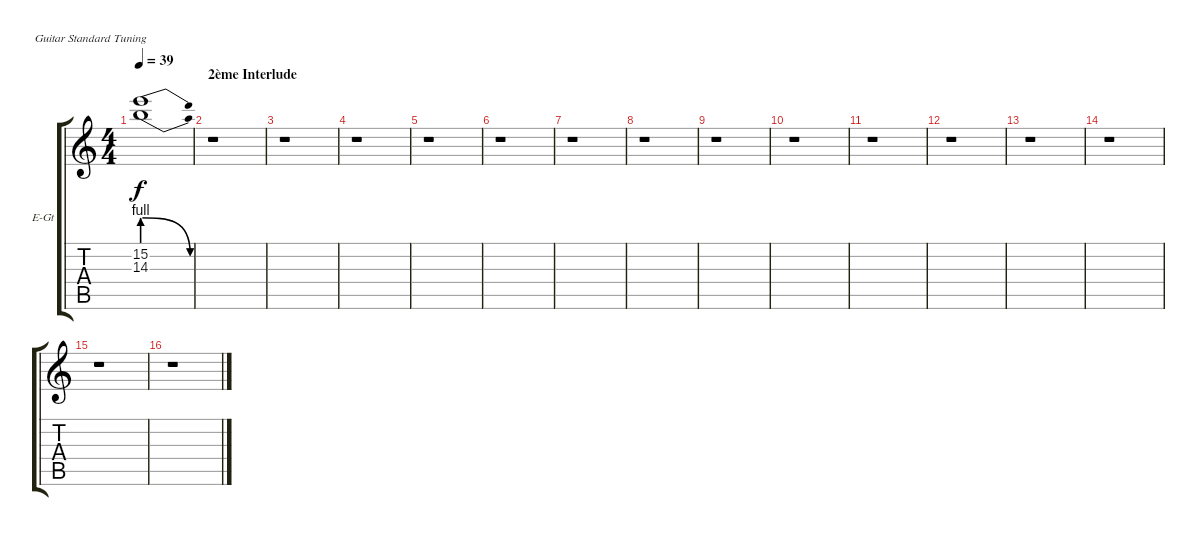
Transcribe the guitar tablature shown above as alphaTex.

\bracketExtendMode groupsimilarinstruments
\firstSystemTrackNameOrientation horizontal
\otherSystemsTrackNameOrientation horizontal
\track ("Guitare 2 " "E-Gt") {instrument distortionguitar}
\staff {score tabs}
\tuning (E4 B3 G3 D3 A2 E2)
\ts (4 4)
\tempo 39
\clef g2
\ks c
(15.2{be (release 0 4 60 0) t} 14.3{be (release 0 4 60 0) t}).1{dy f} |
\section ("" "2ème Interlude")
r.1 |
r.1 |
r.1 |
r.1 |
r.1 |
r.1 |
r.1 |
r.1 |
r.1 |
r.1 |
r.1 |
r.1 |
r.1 |
r.1 |
r.1
